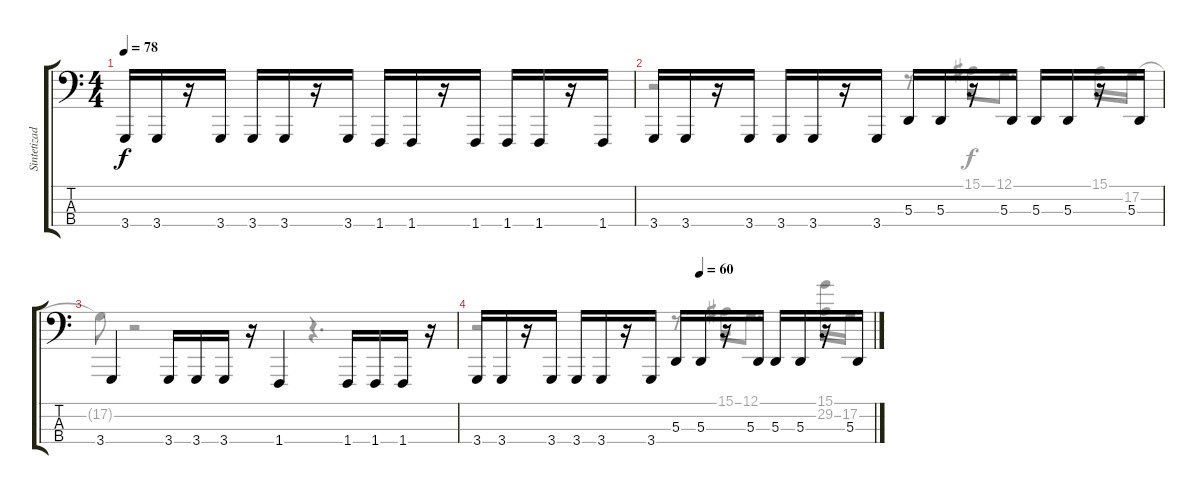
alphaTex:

\track ("Sintetizador" "Sintetizad") {instrument lead1square}
\staff {score tabs}
\tuning (G2 D2 A1 E1) {hide}
\voice
\ts (4 4)
\tempo 78
\clef f4
\ks c
3.4.16{dy f} 3.4.16 r.16 3.4.16 3.4.16 3.4.16 r.16 3.4.16 1.4.16 1.4.16 r.16 1.4.16 1.4.16 1.4.16 r.16 1.4.16 |
3.4.16 3.4.16 r.16 3.4.16 3.4.16 3.4.16 r.16 3.4.16 5.3.16 5.3.16 r.16 5.3.16 5.3.16 5.3.16 r.16 5.3.16 |
3.4.4 3.4.16 3.4.16 3.4.16 r.16 1.4.4 1.4.16 1.4.16 1.4.16 r.16 |
\tempo (60 0.5625)
3.4.16 3.4.16 r.16 3.4.16 3.4.16 3.4.16 r.16 3.4.16 5.3.16 5.3.16 r.16 5.3.16 5.3.16 5.3.16 r.16 5.3.16 |
|
\voice
\clef f4
\ottava regular
\simile none
\ks c
|
r.2 r.8 15.1.16 12.1.8{d} 15.1.16 17.2.16 |
17.2{t}.8 r.2 r.4{d} |
r.2 r.8 15.1.16 12.1.8{d} (15.1 29.2).16 17.2.16 |
|
